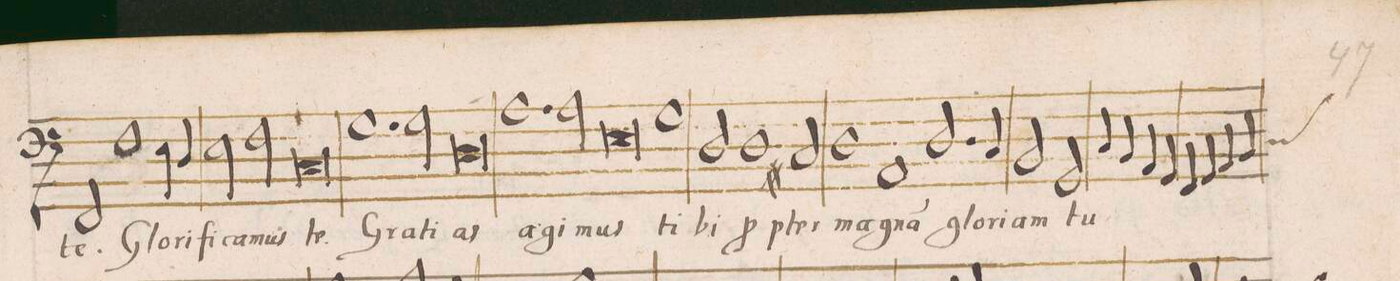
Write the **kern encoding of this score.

**kern	**text
*I"BASVS	*
*clefF4	*
*k[]	*
*met(C|)	*
*M2/1	*
2FF/	te.
1Fny	Glo-
4E\	-ri-
4D/	-fi-
=20-	=20-
2E\	-ca-
2F\	-mus
0C	te.
=21-	=21-
1.G	Gra-
=22-	=22-
2G\	-ti-
0D	-as
=23-	=23-
1.A	a-
=24-	=24-
2A\	-gi-
0E	-mus
=25-	=25-
1G	ti-
=26-	=26-
2D/	-bi
1D	p(ro)-
2C#X/	-pter
=27-	=27-
1D	mag-
1AA	-na(m)
=28-	=28-
2.D/	glo-
4Cny/	-ri-
2BBny/	-am
2GG/	tu-
=29-	=29-
4C/	.
4BB/	.
4AA/	.
4GG/	.
4FF/	.
4GG/	.
4AA/	.
4BB/	.
*custos:CC	*
=30-	=30-
*-	*-
